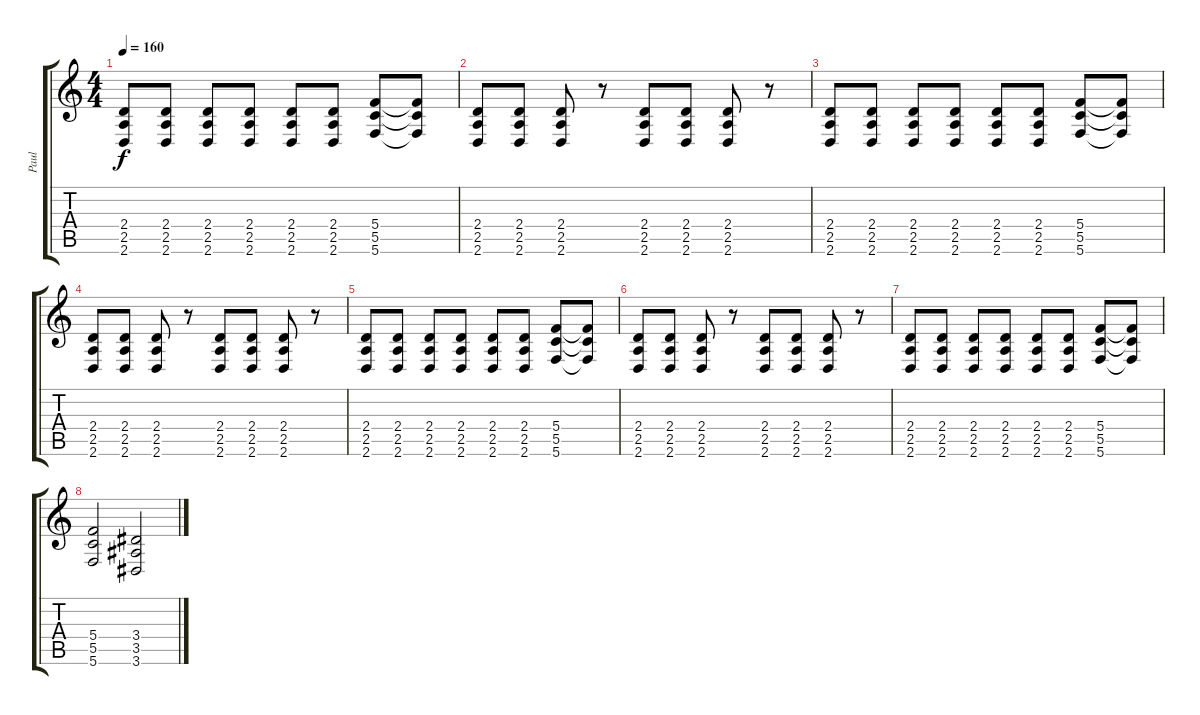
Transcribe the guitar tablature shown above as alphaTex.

\track ("Paul" "Paul") {instrument distortionguitar}
\staff {score tabs}
\tuning (D4 A3 F3 C3 G2 C2) {hide}
\ts (4 4)
\tempo 160
\clef g2
\ks c
(2.4 2.5 2.6).8{dy f} (2.4 2.5 2.6).8 (2.4 2.5 2.6).8 (2.4 2.5 2.6).8 (2.4 2.5 2.6).8 (2.4 2.5 2.6).8 (5.4 5.5 5.6).8 (5.4{t} 5.5{t} 5.6{t}).8 |
(2.4 2.5 2.6).8 (2.4 2.5 2.6).8 (2.4 2.5 2.6).8 r.8 (2.4 2.5 2.6).8 (2.4 2.5 2.6).8 (2.4 2.5 2.6).8 r.8 |
(2.4 2.5 2.6).8 (2.4 2.5 2.6).8 (2.4 2.5 2.6).8 (2.4 2.5 2.6).8 (2.4 2.5 2.6).8 (2.4 2.5 2.6).8 (5.4 5.5 5.6).8 (5.4{t} 5.5{t} 5.6{t}).8 |
(2.4 2.5 2.6).8 (2.4 2.5 2.6).8 (2.4 2.5 2.6).8 r.8 (2.4 2.5 2.6).8 (2.4 2.5 2.6).8 (2.4 2.5 2.6).8 r.8 |
(2.4 2.5 2.6).8 (2.4 2.5 2.6).8 (2.4 2.5 2.6).8 (2.4 2.5 2.6).8 (2.4 2.5 2.6).8 (2.4 2.5 2.6).8 (5.4 5.5 5.6).8 (5.4{t} 5.5{t} 5.6{t}).8 |
(2.4 2.5 2.6).8 (2.4 2.5 2.6).8 (2.4 2.5 2.6).8 r.8 (2.4 2.5 2.6).8 (2.4 2.5 2.6).8 (2.4 2.5 2.6).8 r.8 |
(2.4 2.5 2.6).8 (2.4 2.5 2.6).8 (2.4 2.5 2.6).8 (2.4 2.5 2.6).8 (2.4 2.5 2.6).8 (2.4 2.5 2.6).8 (5.4 5.5 5.6).8 (5.4{t} 5.5{t} 5.6{t}).8 |
(5.4 5.5 5.6).2 (3.4 3.5 3.6).2
